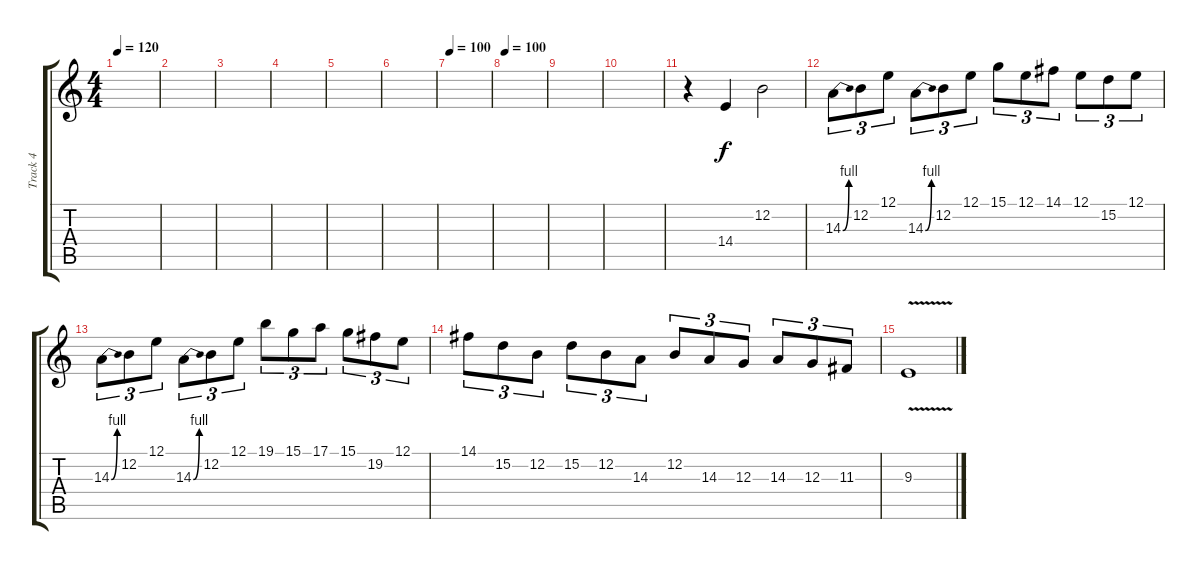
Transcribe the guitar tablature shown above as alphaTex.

\track ("Track 4" "Track 4") {instrument harmonica}
\staff {score tabs}
\tuning (E4 B3 G3 D3 A2 E2) {hide}
\ts (4 4)
\tempo 120
\clef g2
\ks c
|
|
|
|
|
|
\tempo 100
|
\tempo 100
|
|
|
r.4 14.4.4 12.2.2 |
14.3{be (bend 0 0 60 4)}.8{tu (3 2)} 12.2.8{tu (3 2)} 12.1.8{tu (3 2)} 14.3{be (bend 0 0 60 4)}.8{tu (3 2)} 12.2.8{tu (3 2)} 12.1.8{tu (3 2)} 15.1.8{tu (3 2)} 12.1.8{tu (3 2)} 14.1.8{tu (3 2)} 12.1.8{tu (3 2)} 15.2.8{tu (3 2)} 12.1.8{tu (3 2)} |
14.3{be (bend 0 0 60 4)}.8{tu (3 2)} 12.2.8{tu (3 2)} 12.1.8{tu (3 2)} 14.3{be (bend 0 0 60 4)}.8{tu (3 2)} 12.2.8{tu (3 2)} 12.1.8{tu (3 2)} 19.1.8{tu (3 2)} 15.1.8{tu (3 2)} 17.1.8{tu (3 2)} 15.1.8{tu (3 2)} 19.2.8{tu (3 2)} 12.1.8{tu (3 2)} |
14.1.8{tu (3 2)} 15.2.8{tu (3 2)} 12.2.8{tu (3 2)} 15.2.8{tu (3 2)} 12.2.8{tu (3 2)} 14.3.8{tu (3 2)} 12.2.8{tu (3 2)} 14.3.8{tu (3 2)} 12.3.8{tu (3 2)} 14.3.8{tu (3 2)} 12.3.8{tu (3 2)} 11.3.8{tu (3 2)} |
9.3{v}.1
